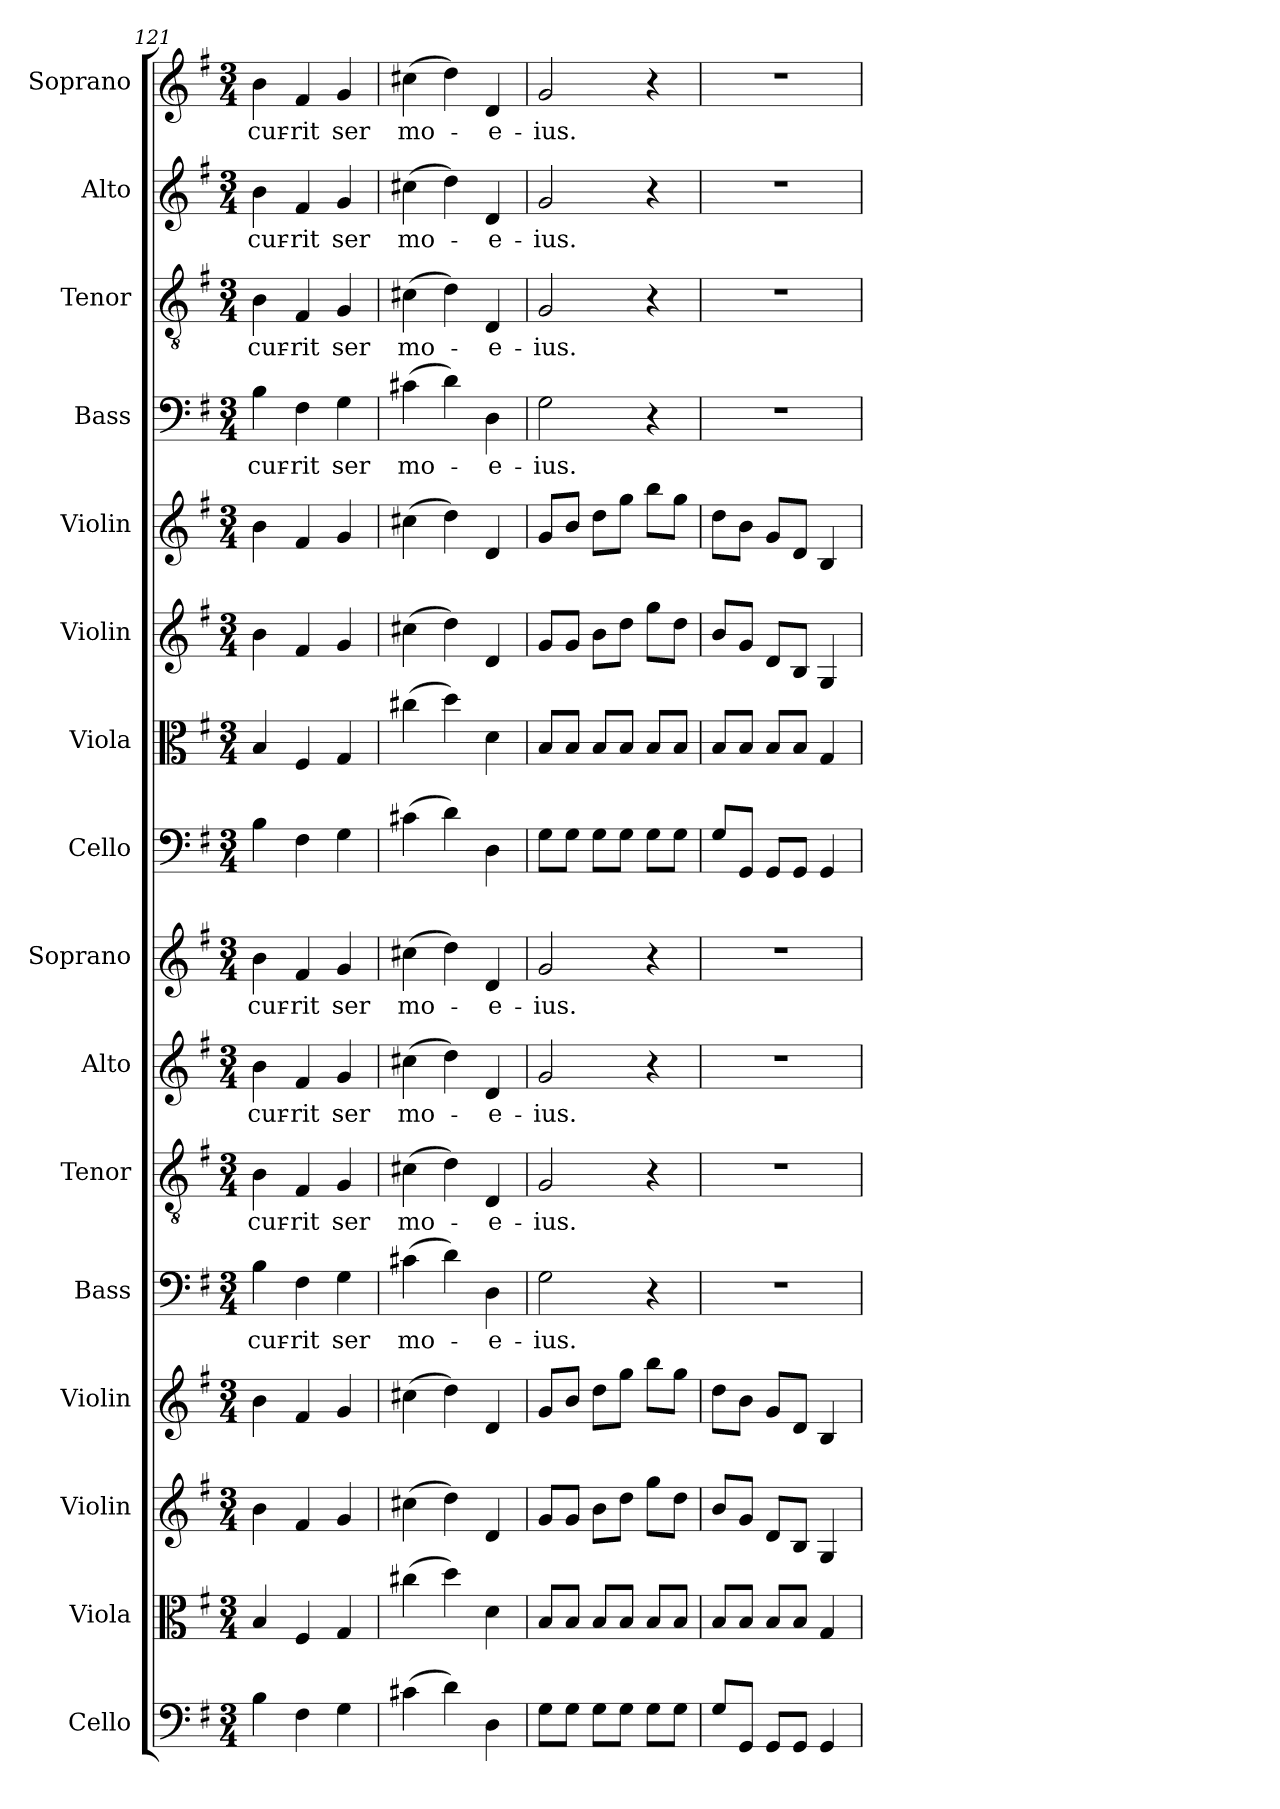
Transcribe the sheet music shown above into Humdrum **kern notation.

**kern	**kern	**kern	**kern	**kern	**text	**kern	**text	**kern	**text	**kern	**text	**kern	**kern	**kern	**kern	**kern	**text	**kern	**text	**kern	**text	**kern	**text
*part16	*part15	*part14	*part13	*part12	*part12	*part11	*part11	*part10	*part10	*part9	*part9	*part8	*part7	*part6	*part5	*part4	*part4	*part3	*part3	*part2	*part2	*part1	*part1
*staff16	*staff15	*staff14	*staff13	*staff12	*staff12	*staff11	*staff11	*staff10	*staff10	*staff9	*staff9	*staff8	*staff7	*staff6	*staff5	*staff4	*staff4	*staff3	*staff3	*staff2	*staff2	*staff1	*staff1
*I"Cello	*I"Viola	*I"Violin	*I"Violin	*I"Bass	*	*I"Tenor	*	*I"Alto	*	*I"Soprano	*	*I"Cello	*I"Viola	*I"Violin	*I"Violin	*I"Bass	*	*I"Tenor	*	*I"Alto	*	*I"Soprano	*
*	*I'Vla.	*I'Vln.	*I'Vln.	*I'B	*	*I'T	*	*I'A	*	*I'S	*	*	*I'Vla.	*I'Vln.	*I'Vln.	*I'B	*	*I'T	*	*I'A	*	*I'S	*
*clefF4	*clefC3	*clefG2	*clefG2	*clefF4	*	*clefGv2	*	*clefG2	*	*clefG2	*	*clefF4	*clefC3	*clefG2	*clefG2	*clefF4	*	*clefGv2	*	*clefG2	*	*clefG2	*
*k[f#]	*k[f#]	*k[f#]	*k[f#]	*k[f#]	*	*k[f#]	*	*k[f#]	*	*k[f#]	*	*k[f#]	*k[f#]	*k[f#]	*k[f#]	*k[f#]	*	*k[f#]	*	*k[f#]	*	*k[f#]	*
*e:	*e:	*e:	*e:	*e:	*	*e:	*	*e:	*	*e:	*	*e:	*e:	*e:	*e:	*e:	*	*e:	*	*e:	*	*e:	*
*M3/4	*M3/4	*M3/4	*M3/4	*M3/4	*	*M3/4	*	*M3/4	*	*M3/4	*	*M3/4	*M3/4	*M3/4	*M3/4	*M3/4	*	*M3/4	*	*M3/4	*	*M3/4	*
=121	=121	=121	=121	=121	=121	=121	=121	=121	=121	=121	=121	=121	=121	=121	=121	=121	=121	=121	=121	=121	=121	=121	=121
!	!	!	!	!	!LO:LY:b	!	!	!	!	!	!	!	!	!	!	!	!	!	!	!	!	!	!
!	!	!	!	!	!	!	!LO:LY:b	!	!	!	!	!	!	!	!	!	!	!	!	!	!	!	!
!	!	!	!	!	!	!	!	!	!LO:LY:b	!	!	!	!	!	!	!	!	!	!	!	!	!	!
!	!	!	!	!	!	!	!	!	!	!	!LO:LY:b	!	!	!	!	!	!	!	!	!	!	!	!
!	!	!	!	!	!	!	!	!	!	!	!	!	!	!	!	!	!LO:LY:b	!	!	!	!	!	!
!	!	!	!	!	!	!	!	!	!	!	!	!	!	!	!	!	!	!	!LO:LY:b	!	!	!	!
!	!	!	!	!	!	!	!	!	!	!	!	!	!	!	!	!	!	!	!	!	!LO:LY:b	!	!
!	!	!	!	!	!	!	!	!	!	!	!	!	!	!	!	!	!	!	!	!	!	!	!LO:LY:b
4B\	4B/	4b\	4b\	4B\	cur-	4B\	cur-	4b\	cur-	4b\	cur-	4B\	4B/	4b\	4b\	4B\	cur-	4B\	cur-	4b\	cur-	4b\	cur-
!	!	!	!	!	!LO:LY:b	!	!	!	!	!	!	!	!	!	!	!	!	!	!	!	!	!	!
!	!	!	!	!	!	!	!LO:LY:b	!	!	!	!	!	!	!	!	!	!	!	!	!	!	!	!
!	!	!	!	!	!	!	!	!	!LO:LY:b	!	!	!	!	!	!	!	!	!	!	!	!	!	!
!	!	!	!	!	!	!	!	!	!	!	!LO:LY:b	!	!	!	!	!	!	!	!	!	!	!	!
!	!	!	!	!	!	!	!	!	!	!	!	!	!	!	!	!	!LO:LY:b	!	!	!	!	!	!
!	!	!	!	!	!	!	!	!	!	!	!	!	!	!	!	!	!	!	!LO:LY:b	!	!	!	!
!	!	!	!	!	!	!	!	!	!	!	!	!	!	!	!	!	!	!	!	!	!LO:LY:b	!	!
!	!	!	!	!	!	!	!	!	!	!	!	!	!	!	!	!	!	!	!	!	!	!	!LO:LY:b
4F#\	4F#/	4f#/	4f#/	4F#\	-rit	4F#/	-rit	4f#/	-rit	4f#/	-rit	4F#\	4F#/	4f#/	4f#/	4F#\	-rit	4F#/	-rit	4f#/	-rit	4f#/	-rit
!	!	!	!	!	!LO:LY:b	!	!	!	!	!	!	!	!	!	!	!	!	!	!	!	!	!	!
!	!	!	!	!	!	!	!LO:LY:b	!	!	!	!	!	!	!	!	!	!	!	!	!	!	!	!
!	!	!	!	!	!	!	!	!	!LO:LY:b	!	!	!	!	!	!	!	!	!	!	!	!	!	!
!	!	!	!	!	!	!	!	!	!	!	!LO:LY:b	!	!	!	!	!	!	!	!	!	!	!	!
!	!	!	!	!	!	!	!	!	!	!	!	!	!	!	!	!	!LO:LY:b	!	!	!	!	!	!
!	!	!	!	!	!	!	!	!	!	!	!	!	!	!	!	!	!	!	!LO:LY:b	!	!	!	!
!	!	!	!	!	!	!	!	!	!	!	!	!	!	!	!	!	!	!	!	!	!LO:LY:b	!	!
!	!	!	!	!	!	!	!	!	!	!	!	!	!	!	!	!	!	!	!	!	!	!	!LO:LY:b
4G\	4G/	4g/	4g/	4G\	ser	4G/	ser	4g/	ser	4g/	ser	4G\	4G/	4g/	4g/	4G\	ser	4G/	ser	4g/	ser	4g/	ser
=122	=122	=122	=122	=122	=122	=122	=122	=122	=122	=122	=122	=122	=122	=122	=122	=122	=122	=122	=122	=122	=122	=122	=122
!	!	!	!	!	!LO:LY:b	!	!	!	!	!	!	!	!	!	!	!	!	!	!	!	!	!	!
!	!	!	!	!	!	!	!LO:LY:b	!	!	!	!	!	!	!	!	!	!	!	!	!	!	!	!
!	!	!	!	!	!	!	!	!	!LO:LY:b	!	!	!	!	!	!	!	!	!	!	!	!	!	!
!	!	!	!	!	!	!	!	!	!	!	!LO:LY:b	!	!	!	!	!	!	!	!	!	!	!	!
!	!	!	!	!	!	!	!	!	!	!	!	!	!	!	!	!	!LO:LY:b	!	!	!	!	!	!
!	!	!	!	!	!	!	!	!	!	!	!	!	!	!	!	!	!	!	!LO:LY:b	!	!	!	!
!	!	!	!	!	!	!	!	!	!	!	!	!	!	!	!	!	!	!	!	!	!LO:LY:b	!	!
!	!	!	!	!	!	!	!	!	!	!	!	!	!	!	!	!	!	!	!	!	!	!	!LO:LY:b
(>4c#X\	(>4cc#X\	(>4cc#X\	(>4cc#X\	(>4c#X\	mo-	(>4c#X\	mo-	(>4cc#X\	mo-	(>4cc#X\	mo-	(>4c#X\	(>4cc#X\	(>4cc#X\	(>4cc#X\	(>4c#X\	mo-	(>4c#X\	mo-	(>4cc#X\	mo-	(>4cc#X\	mo-
4d\)	4dd\)	4dd\)	4dd\)	4d\)	.	4d\)	.	4dd\)	.	4dd\)	.	4d\)	4dd\)	4dd\)	4dd\)	4d\)	.	4d\)	.	4dd\)	.	4dd\)	.
!	!	!	!	!	!LO:LY:b	!	!	!	!	!	!	!	!	!	!	!	!	!	!	!	!	!	!
!	!	!	!	!	!	!	!LO:LY:b	!	!	!	!	!	!	!	!	!	!	!	!	!	!	!	!
!	!	!	!	!	!	!	!	!	!LO:LY:b	!	!	!	!	!	!	!	!	!	!	!	!	!	!
!	!	!	!	!	!	!	!	!	!	!	!LO:LY:b	!	!	!	!	!	!	!	!	!	!	!	!
!	!	!	!	!	!	!	!	!	!	!	!	!	!	!	!	!	!LO:LY:b	!	!	!	!	!	!
!	!	!	!	!	!	!	!	!	!	!	!	!	!	!	!	!	!	!	!LO:LY:b	!	!	!	!
!	!	!	!	!	!	!	!	!	!	!	!	!	!	!	!	!	!	!	!	!	!LO:LY:b	!	!
!	!	!	!	!	!	!	!	!	!	!	!	!	!	!	!	!	!	!	!	!	!	!	!LO:LY:b
4D\	4d\	4d/	4d/	4D\	-e-	4D/	-e-	4d/	-e-	4d/	-e-	4D\	4d\	4d/	4d/	4D\	-e-	4D/	-e-	4d/	-e-	4d/	-e-
=123	=123	=123	=123	=123	=123	=123	=123	=123	=123	=123	=123	=123	=123	=123	=123	=123	=123	=123	=123	=123	=123	=123	=123
!	!	!	!	!	!LO:LY:b	!	!	!	!	!	!	!	!	!	!	!	!	!	!	!	!	!	!
!	!	!	!	!	!	!	!LO:LY:b	!	!	!	!	!	!	!	!	!	!	!	!	!	!	!	!
!	!	!	!	!	!	!	!	!	!LO:LY:b	!	!	!	!	!	!	!	!	!	!	!	!	!	!
!	!	!	!	!	!	!	!	!	!	!	!LO:LY:b	!	!	!	!	!	!	!	!	!	!	!	!
!	!	!	!	!	!	!	!	!	!	!	!	!	!	!	!	!	!LO:LY:b	!	!	!	!	!	!
!	!	!	!	!	!	!	!	!	!	!	!	!	!	!	!	!	!	!	!LO:LY:b	!	!	!	!
!	!	!	!	!	!	!	!	!	!	!	!	!	!	!	!	!	!	!	!	!	!LO:LY:b	!	!
!	!	!	!	!	!	!	!	!	!	!	!	!	!	!	!	!	!	!	!	!	!	!	!LO:LY:b
8G\L	8B/L	8g/L	8g/L	2G\	-ius.	2G/	-ius.	2g/	-ius.	2g/	-ius.	8G\L	8B/L	8g/L	8g/L	2G\	-ius.	2G/	-ius.	2g/	-ius.	2g/	-ius.
8G\J	8B/J	8g/J	8b/J	.	.	.	.	.	.	.	.	8G\J	8B/J	8g/J	8b/J	.	.	.	.	.	.	.	.
8G\L	8B/L	8b\L	8dd\L	.	.	.	.	.	.	.	.	8G\L	8B/L	8b\L	8dd\L	.	.	.	.	.	.	.	.
8G\J	8B/J	8dd\J	8gg\J	.	.	.	.	.	.	.	.	8G\J	8B/J	8dd\J	8gg\J	.	.	.	.	.	.	.	.
8G\L	8B/L	8gg\L	8bb\L	4r	.	4r	.	4r	.	4r	.	8G\L	8B/L	8gg\L	8bb\L	4r	.	4r	.	4r	.	4r	.
8G\J	8B/J	8dd\J	8gg\J	.	.	.	.	.	.	.	.	8G\J	8B/J	8dd\J	8gg\J	.	.	.	.	.	.	.	.
=124	=124	=124	=124	=124	=124	=124	=124	=124	=124	=124	=124	=124	=124	=124	=124	=124	=124	=124	=124	=124	=124	=124	=124
8G/L	8B/L	8b/L	8dd\L	2.r	.	2.r	.	2.r	.	2.r	.	8G/L	8B/L	8b/L	8dd\L	2.r	.	2.r	.	2.r	.	2.r	.
8GG/J	8B/J	8g/J	8b\J	.	.	.	.	.	.	.	.	8GG/J	8B/J	8g/J	8b\J	.	.	.	.	.	.	.	.
8GG/L	8B/L	8d/L	8g/L	.	.	.	.	.	.	.	.	8GG/L	8B/L	8d/L	8g/L	.	.	.	.	.	.	.	.
8GG/J	8B/J	8B/J	8d/J	.	.	.	.	.	.	.	.	8GG/J	8B/J	8B/J	8d/J	.	.	.	.	.	.	.	.
4GG/	4G/	4G/	4B/	.	.	.	.	.	.	.	.	4GG/	4G/	4G/	4B/	.	.	.	.	.	.	.	.
=	=	=	=	=	=	=	=	=	=	=	=	=	=	=	=	=	=	=	=	=	=	=	=
*-	*-	*-	*-	*-	*-	*-	*-	*-	*-	*-	*-	*-	*-	*-	*-	*-	*-	*-	*-	*-	*-	*-	*-
